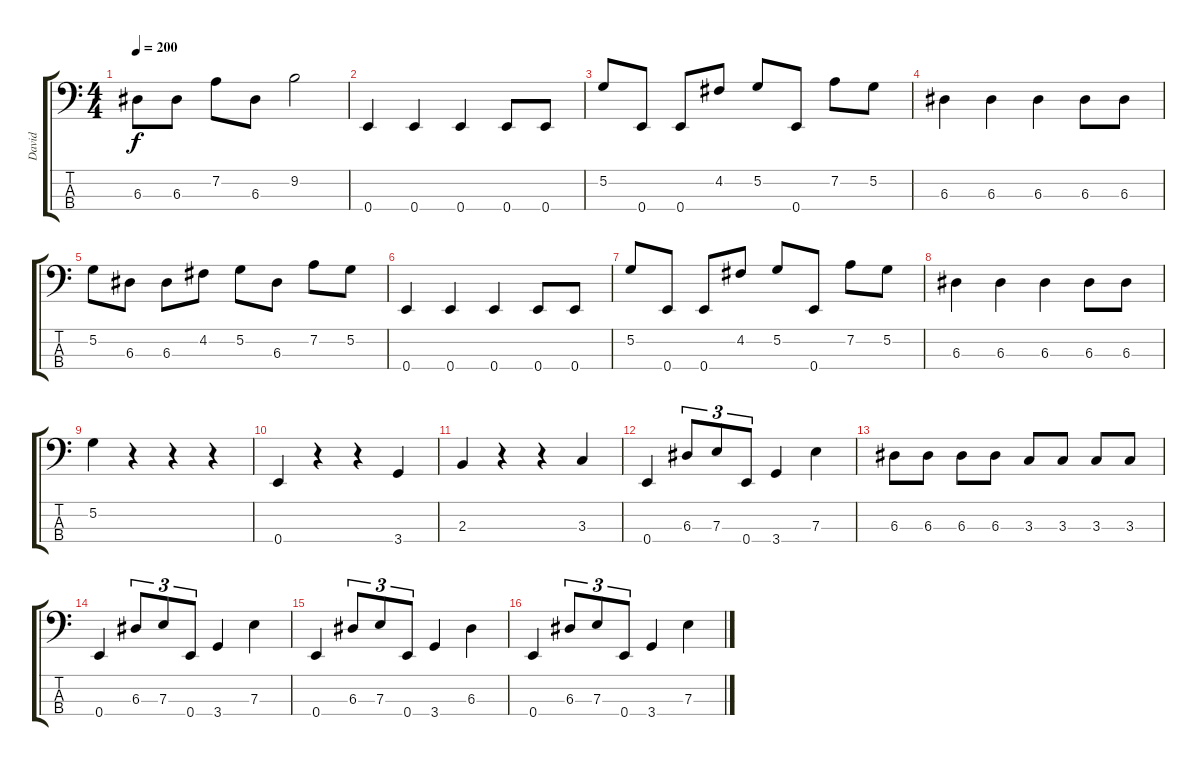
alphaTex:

\track ("David" "David") {instrument electricbassfinger}
\staff {score tabs}
\tuning (G2 D2 A1 E1) {hide}
\ts (4 4)
\tempo 200
\clef f4
\ks c
6.3.8{dy f} 6.3.8 7.2.8 6.3.8 9.2.2 |
0.4.4 0.4.4 0.4.4 0.4.8 0.4.8 |
5.2.8 0.4.8 0.4.8 4.2.8 5.2.8 0.4.8 7.2.8 5.2.8 |
6.3.4 6.3.4 6.3.4 6.3.8 6.3.8 |
5.2.8 6.3.8 6.3.8 4.2.8 5.2.8 6.3.8 7.2.8 5.2.8 |
0.4.4 0.4.4 0.4.4 0.4.8 0.4.8 |
5.2.8 0.4.8 0.4.8 4.2.8 5.2.8 0.4.8 7.2.8 5.2.8 |
6.3.4 6.3.4 6.3.4 6.3.8 6.3.8 |
5.2.4 r.4 r.4 r.4 |
0.4.4 r.4 r.4 3.4.4 |
2.3.4 r.4 r.4 3.3.4 |
0.4.4 6.3.8{tu (3 2)} 7.3.8{tu (3 2)} 0.4.8{tu (3 2)} 3.4.4 7.3.4 |
6.3.8 6.3.8 6.3.8 6.3.8 3.3.8 3.3.8 3.3.8 3.3.8 |
0.4.4 6.3.8{tu (3 2)} 7.3.8{tu (3 2)} 0.4.8{tu (3 2)} 3.4.4 7.3.4 |
0.4.4 6.3.8{tu (3 2)} 7.3.8{tu (3 2)} 0.4.8{tu (3 2)} 3.4.4 6.3.4 |
0.4.4 6.3.8{tu (3 2)} 7.3.8{tu (3 2)} 0.4.8{tu (3 2)} 3.4.4 7.3.4
